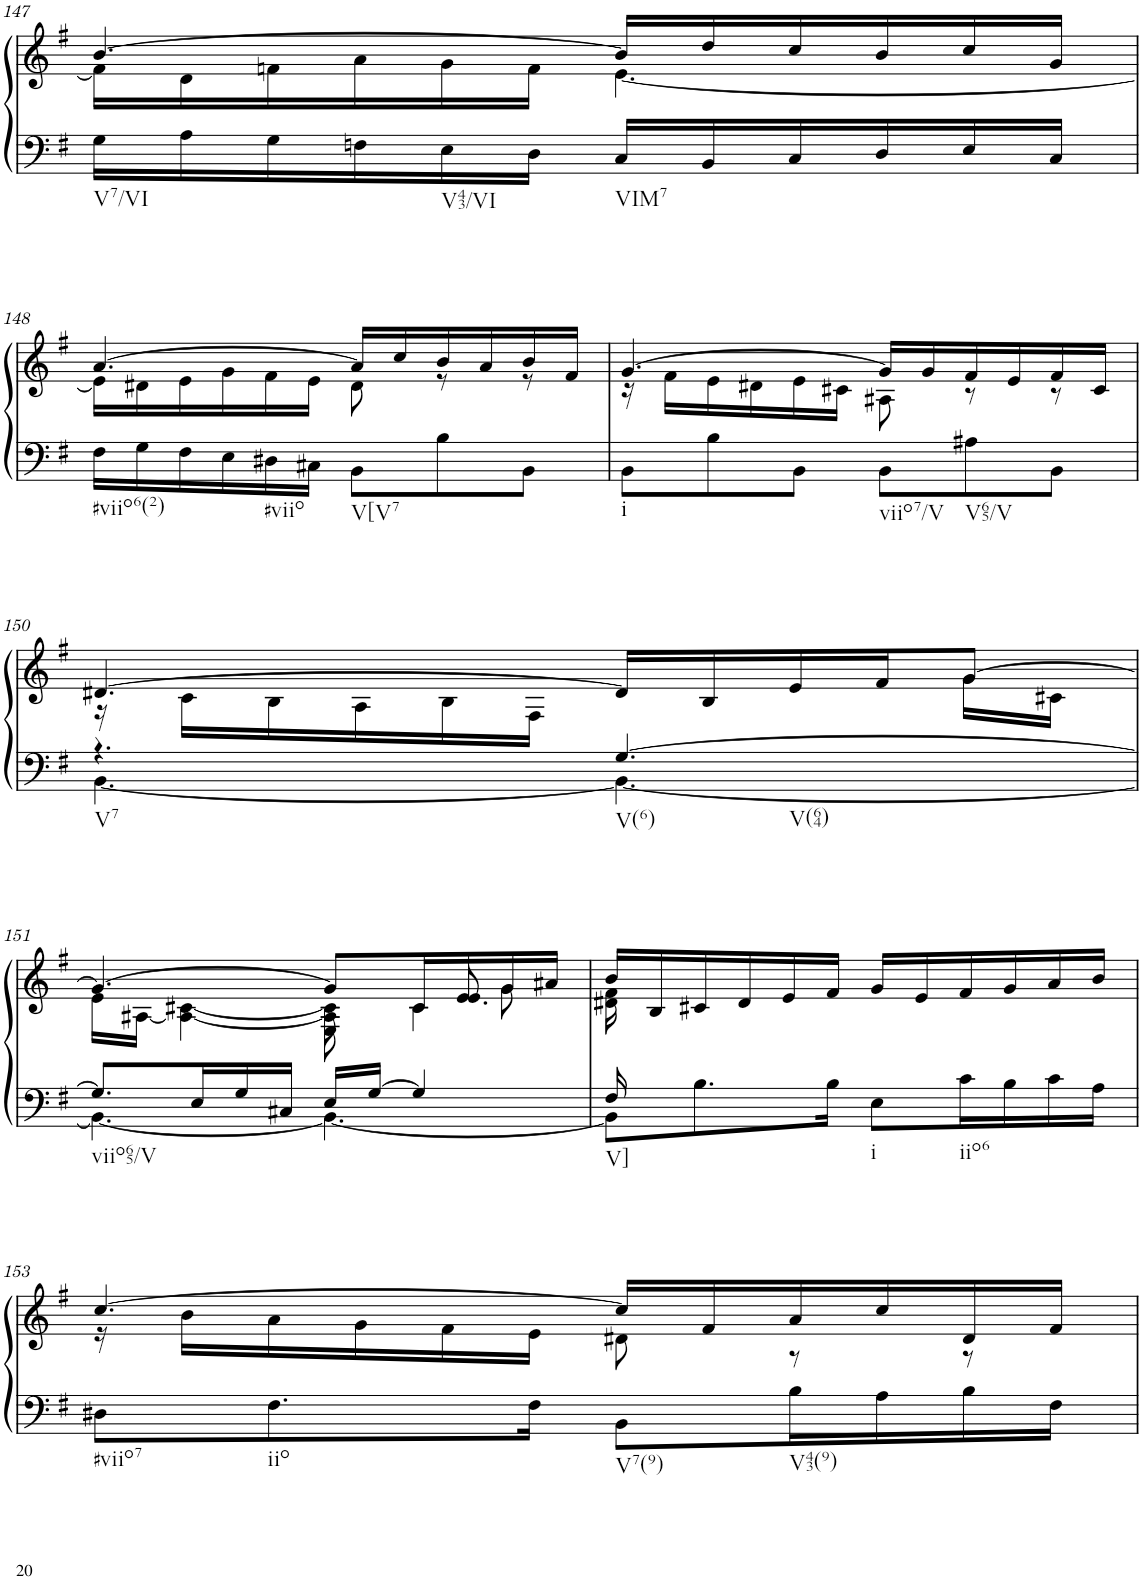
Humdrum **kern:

**kern	**kern
*part1	*part1
*staff2	*staff1
*I"unbenannt9	*
!!LO:PB:g=z
*clefF4	*clefG2
*k[f#]	*k[f#]
*M6/8	*M6/8
=147	=147
*	*^
!LO:TX:b:t=V7/VI	!	!
16G\LL	[4.b/	16f#\LL]
16A\	.	16d\
16G\	.	16fn\
16Fn\	.	16a\
!LO:TX:b:t=V43/VI	!	!
16E\	.	16g\
16D\JJ	.	16f\JJ
!LO:TX:b:t=VIM7	!	!
16C/LL	16b/LL]	[4.e\
16BB/	16dd/	.
16C/	16cc/	.
16D/	16b/	.
16E/	16cc/	.
16C/JJ	16g/JJ	.
!!LO:LB:g=z	!!
=148	=148	=148
!LO:TX:b:t=#viio6(2)	!	!
16F#\LL	[4.a/	16e\LL]
16G\	.	16d#X\
16F#\	.	16e\
16E\	.	16g\
!LO:TX:b:t=#viio	!	!
16D#X\	.	16f#\
16C#X\JJ	.	16e\JJ
!LO:TX:b:t=V[V7	!	!
8BB\L	16a/LL]	8d#\
.	16cc/	.
8B\	16b/	8r
.	16a/	.
8BB\J	16b/	8r
.	16f#/JJ	.
=149	=149	=149
!LO:TX:b:t=i	!	!
8BB\L	[4.g/	16r
.	.	16f#\LL
8B\	.	16e\
.	.	16d#X\
8BB\J	.	16e\
.	.	16c#X\JJ
!LO:TX:b:t=viio7/V	!	!
8BB\L	16g/LL]	8A#X\
.	16g/	.
!LO:TX:b:t=V65/V	!	!
8A#X\	16f#/	8r
.	16e/	.
8BB\J	16f#/	8r
.	16c#/JJ	.
!!LO:LB:g=z	!!
=150	=150	=150
*^	*	*
!LO:TX:b:t=V7	!	!	!
4.r	[4.BB\	[4.d#X/	16r
.	.	.	16c\LL
.	.	.	16B\
.	.	.	16A\
.	.	.	16B\
.	.	.	16F#\JJ
!LO:TX:b:t=V(6)	!	!	!
!LO:TX:b:t=V(64)	!	!	!
[4.G/	4.BB\_	16d#/LL]	4ryy
.	.	16B/	.
.	.	16e/	.
.	.	16f#/J	.
.	.	[8g/J	16g\LL
.	.	.	16c#X\JJ
!!LO:LB:g=z
=151	=151	=151	=151
*	*	*^	*^
!LO:TX:b:t=viio65/V	!	!	!	!	!
8.G/L]	4.BB\_	4.g/_	16e\LL	16ryy	4.ryy
.	.	.	[16A#X\JJ	16ryy@	.
.	.	.	4A#\_ [4c#X\	16ryy@	.
16E/L	.	.	.	16ryy@	.
16G/	.	.	.	16ryy@	.
16C#X/JJ	.	.	.	16ryy@	.
16E/LL	4.BB\_	8g/L]	8A#\] 8c#\]	16ryy@	8E\
[16G/JJ	.	.	.	16ryy@	.
4G/]	.	16c#/L	4c#\	16ryy@	8ryy
.	.	16e/	.	8.e/	.
.	.	16g/	.	.	8g\
.	.	16a#X/JJ	.	.	.
*	*	*	*v	*v	*v
=152	=152	=152	=152
!LO:TX:b:t=V]	!	!	!
16F#/	8BB\L]	16b/LL	16d#X\ 16f#\
16ryy	.	16B/	2ryy
8ryy	8.B\	16c#X/	.
.	.	16d#/	.
!LO:TX:b:t=i	!	!	!
4ryy	.	16e/	.
.	16B\Jk	16f#/JJ	.
.	8E\L	16g/LL	.
.	.	16e/	.
!LO:TX:b:t=iio6	!	!	!
4ryy	16c\L	16f#/	.
.	16B\	16g/	8.ryy
.	16c\	16a/	.
.	16A\JJ	16b/JJ	.
!!LO:LB:g=z	!!
=153	=153	=153	=153
!LO:TX:b:t=#viio7	!	!	!
*v	*v	*	*
8D#X\L	[4.cc/	16r
.	.	16b\LL
!LO:TX:b:t=iio	!	!
8.F#\	.	16a\
.	.	16g\
.	.	16f#\
16F#\Jk	.	16e\JJ
!LO:TX:b:t=V7(9)	!	!
8BB\L	16cc/LL]	8d#X\
.	16f#/	.
!LO:TX:b:t=V43(9)	!	!
16B\L	16a/	8r
16A\	16cc/	.
16B\	16d#/	8r
16F#\JJ	16f#/JJ	.
*	*v	*v
=	=
*-	*-
